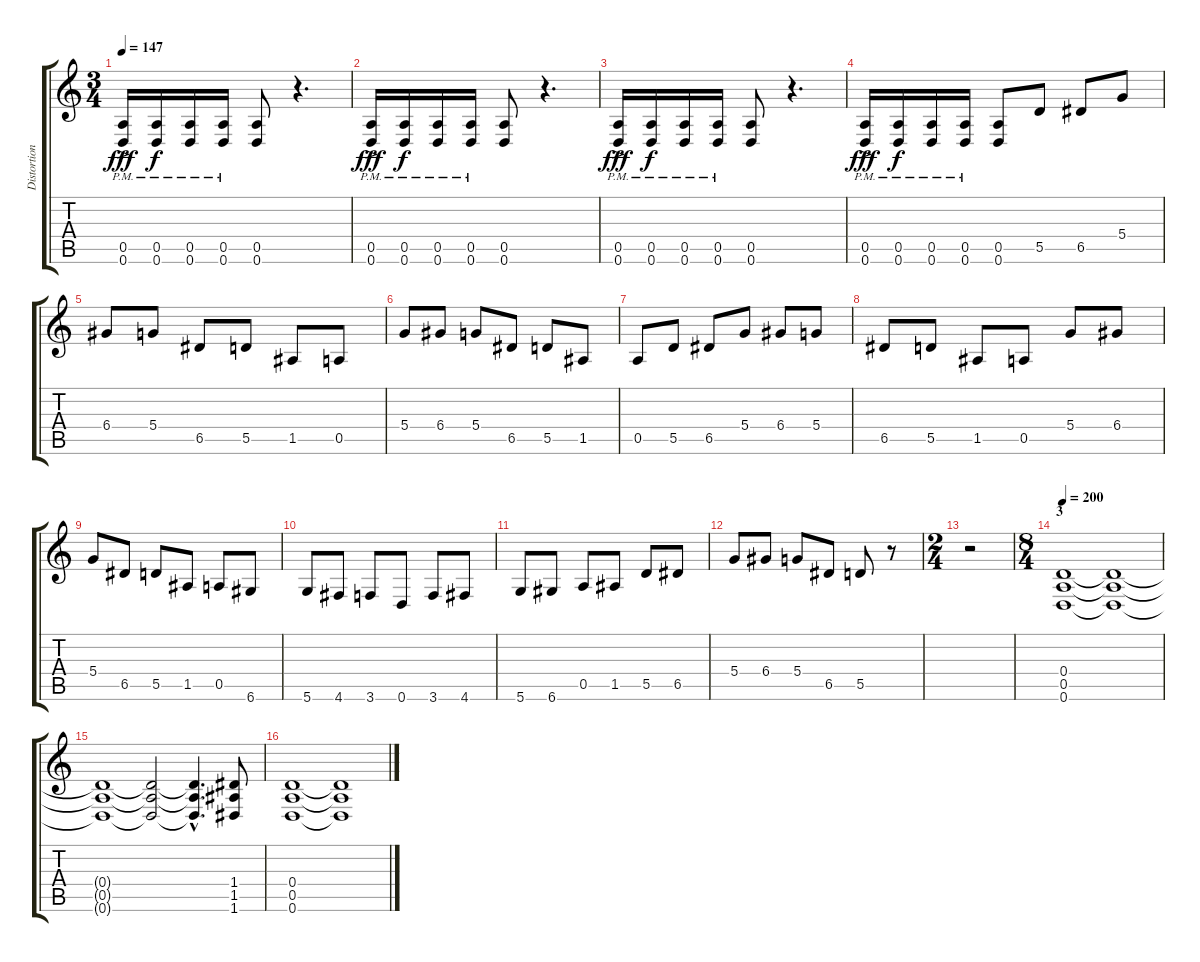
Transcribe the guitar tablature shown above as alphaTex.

\track ("Distortion Guitar 2" "Distortion") {instrument distortionguitar}
\staff {score tabs}
\tuning (E4 B3 G3 D3 A2 D2) {hide}
\ts (3 4)
\tempo 147
\clef g2
\ks c
(0.5{pm} 0.6{ac pm}).16{dy fff} (0.5{pm} 0.6{pm}).16{dy f} (0.5{pm} 0.6{pm}).16 (0.5{pm} 0.6{pm}).16 (0.5 0.6).8 r.4{d} |
(0.5{pm} 0.6{ac pm}).16{dy fff} (0.5{pm} 0.6{pm}).16{dy f} (0.5{pm} 0.6{pm}).16 (0.5{pm} 0.6{pm}).16 (0.5 0.6).8 r.4{d} |
(0.5{pm} 0.6{ac pm}).16{dy fff} (0.5{pm} 0.6{pm}).16{dy f} (0.5{pm} 0.6{pm}).16 (0.5{pm} 0.6{pm}).16 (0.5 0.6).8 r.4{d} |
(0.5{pm} 0.6{ac pm}).16{dy fff} (0.5{pm} 0.6{pm}).16{dy f} (0.5{pm} 0.6{pm}).16 (0.5{pm} 0.6{pm}).16 (0.5 0.6).8 5.5.8 6.5.8 5.4.8 |
6.4.8 5.4.8 6.5.8 5.5.8 1.5.8 0.5.8 |
5.4.8 6.4.8 5.4.8 6.5.8 5.5.8 1.5.8 |
0.5.8 5.5.8 6.5.8 5.4.8 6.4.8 5.4.8 |
6.5.8 5.5.8 1.5.8 0.5.8 5.4.8 6.4.8 |
5.4.8 6.5.8 5.5.8 1.5.8 0.5.8 6.6.8 |
5.6.8 4.6.8 3.6.8 0.6.8 3.6.8 4.6.8 |
5.6.8 6.6.8 0.5.8 1.5.8 5.5.8 6.5.8 |
5.4.8 6.4.8 5.4.8 6.5.8 5.5.8 r.8 |
\ts (2 4)
r.2 |
\ts (8 4)
\section ("" "3")
\tempo 200
(0.4 0.5 0.6).1{volume 9} (0.4{t} 0.5{t} 0.6{t}).1 |
(0.4{t} 0.5{t} 0.6{t}).1 (0.4{t} 0.5{t} 0.6{t}).2 (0.4{hac t} 0.5{hac t} 0.6{hac t}).4{d} (1.4 1.5 1.6).8{volume 13} |
(0.4 0.5 0.6).1 (0.4{t} 0.5{t} 0.6{t}).1
